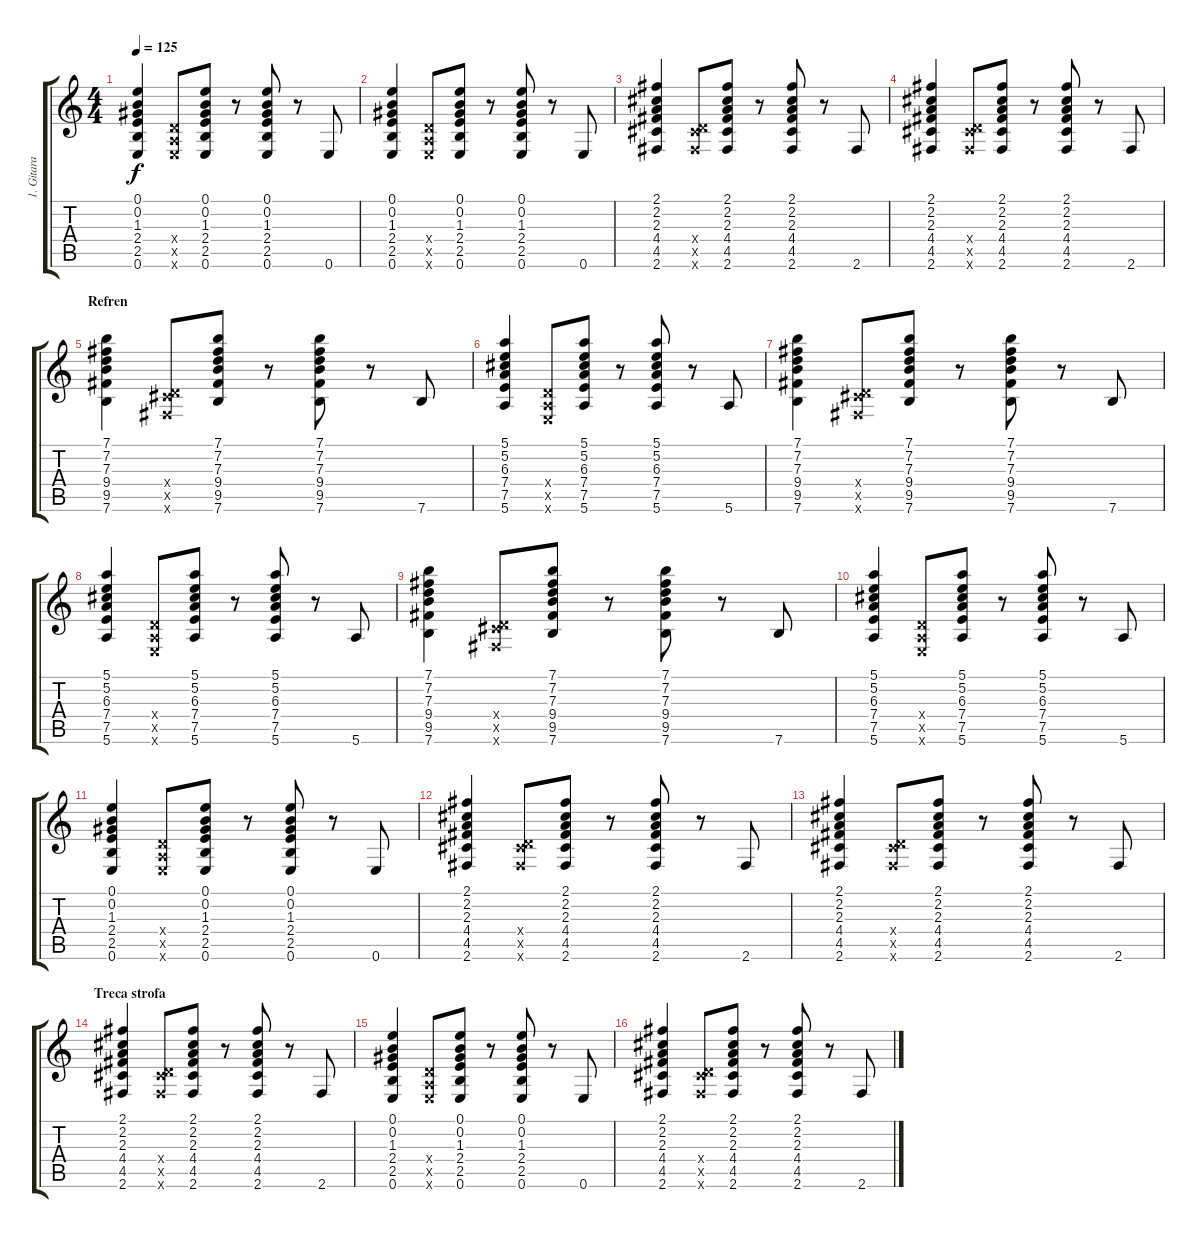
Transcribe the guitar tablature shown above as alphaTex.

\track ("1. Gitara" "1. Gitara") {instrument acousticguitarnylon}
\staff {score tabs}
\tuning (E4 B3 G3 D3 A2 E2) {hide}
\ts (4 4)
\tempo 125
\clef g2
\ks c
(0.1 0.2 1.3 2.4 2.5 0.6).4{dy f} (0.4{x} 0.5{x} 0.6{x}).8 (0.1 0.2 1.3 2.4 2.5 0.6).8 r.8 (0.1 0.2 1.3 2.4 2.5 0.6).8 r.8 0.6.8 |
(0.1 0.2 1.3 2.4 2.5 0.6).4 (0.4{x} 0.5{x} 0.6{x}).8 (0.1 0.2 1.3 2.4 2.5 0.6).8 r.8 (0.1 0.2 1.3 2.4 2.5 0.6).8 r.8 0.6.8 |
(2.1 2.2 2.3 4.4 4.5 2.6).4 (0.4{x} 4.5{x} 2.6{x}).8 (2.1 2.2 2.3 4.4 4.5 2.6).8 r.8 (2.1 2.2 2.3 4.4 4.5 2.6).8 r.8 2.6.8 |
(2.1 2.2 2.3 4.4 4.5 2.6).4 (0.4{x} 4.5{x} 2.6{x}).8 (2.1 2.2 2.3 4.4 4.5 2.6).8 r.8 (2.1 2.2 2.3 4.4 4.5 2.6).8 r.8 2.6.8 |
\section ("" "Refren")
(7.1 7.2 7.3 9.4 9.5 7.6).4 (0.4{x} 4.5{x} 2.6{x}).8 (7.1 7.2 7.3 9.4 9.5 7.6).8 r.8 (7.1 7.2 7.3 9.4 9.5 7.6).8 r.8 7.6.8 |
(5.1 5.2 6.3 7.4 7.5 5.6).4 (0.4{x} 0.5{x} 0.6{x}).8 (5.1 5.2 6.3 7.4 7.5 5.6).8 r.8 (5.1 5.2 6.3 7.4 7.5 5.6).8 r.8 5.6.8 |
(7.1 7.2 7.3 9.4 9.5 7.6).4 (0.4{x} 4.5{x} 2.6{x}).8 (7.1 7.2 7.3 9.4 9.5 7.6).8 r.8 (7.1 7.2 7.3 9.4 9.5 7.6).8 r.8 7.6.8 |
(5.1 5.2 6.3 7.4 7.5 5.6).4 (0.4{x} 0.5{x} 0.6{x}).8 (5.1 5.2 6.3 7.4 7.5 5.6).8 r.8 (5.1 5.2 6.3 7.4 7.5 5.6).8 r.8 5.6.8 |
(7.1 7.2 7.3 9.4 9.5 7.6).4 (0.4{x} 4.5{x} 2.6{x}).8 (7.1 7.2 7.3 9.4 9.5 7.6).8 r.8 (7.1 7.2 7.3 9.4 9.5 7.6).8 r.8 7.6.8 |
(5.1 5.2 6.3 7.4 7.5 5.6).4 (0.4{x} 0.5{x} 0.6{x}).8 (5.1 5.2 6.3 7.4 7.5 5.6).8 r.8 (5.1 5.2 6.3 7.4 7.5 5.6).8 r.8 5.6.8 |
(0.1 0.2 1.3 2.4 2.5 0.6).4 (0.4{x} 0.5{x} 0.6{x}).8 (0.1 0.2 1.3 2.4 2.5 0.6).8 r.8 (0.1 0.2 1.3 2.4 2.5 0.6).8 r.8 0.6.8 |
(2.1 2.2 2.3 4.4 4.5 2.6).4 (0.4{x} 4.5{x} 2.6{x}).8 (2.1 2.2 2.3 4.4 4.5 2.6).8 r.8 (2.1 2.2 2.3 4.4 4.5 2.6).8 r.8 2.6.8 |
(2.1 2.2 2.3 4.4 4.5 2.6).4 (0.4{x} 4.5{x} 2.6{x}).8 (2.1 2.2 2.3 4.4 4.5 2.6).8 r.8 (2.1 2.2 2.3 4.4 4.5 2.6).8 r.8 2.6.8 |
\section ("" "Treca strofa")
(2.1 2.2 2.3 4.4 4.5 2.6).4 (0.4{x} 4.5{x} 2.6{x}).8 (2.1 2.2 2.3 4.4 4.5 2.6).8 r.8 (2.1 2.2 2.3 4.4 4.5 2.6).8 r.8 2.6.8 |
(0.1 0.2 1.3 2.4 2.5 0.6).4 (0.4{x} 0.5{x} 0.6{x}).8 (0.1 0.2 1.3 2.4 2.5 0.6).8 r.8 (0.1 0.2 1.3 2.4 2.5 0.6).8 r.8 0.6.8 |
(2.1 2.2 2.3 4.4 4.5 2.6).4 (0.4{x} 4.5{x} 2.6{x}).8 (2.1 2.2 2.3 4.4 4.5 2.6).8 r.8 (2.1 2.2 2.3 4.4 4.5 2.6).8 r.8 2.6.8
